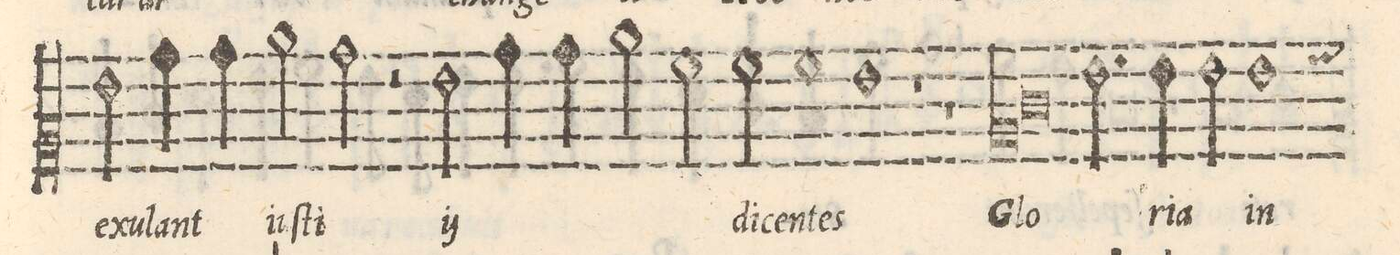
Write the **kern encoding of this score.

**kern	**text
*I"ALTVS	*
*clefC2	*
*k[]	*
*met(C|)	*
*M2/1	*
2g\	ex-
4b\	-u-
4b\	-lant
2cc\	iu-
2b\	-ſti
=51-	=51-
2r	.
*	*ij
2g\	ex-
4b\	-u-
4b\	-lant
2cc\	iu-
=52-	=52-
2a\	-ſti
*	*Xij
2a\	di-
1a	-cen-
=53-	=53-
1g	-tes
1r	.
=54-	=54-
1r	.
*lig	*
1c	Glo-
=55-	=55-
1e	.
*Xlig	*
2.g\	.
4g\	-ri-
=56-	=56-
2g\	-a
1g	in
*custos:a	*
*-	*-
